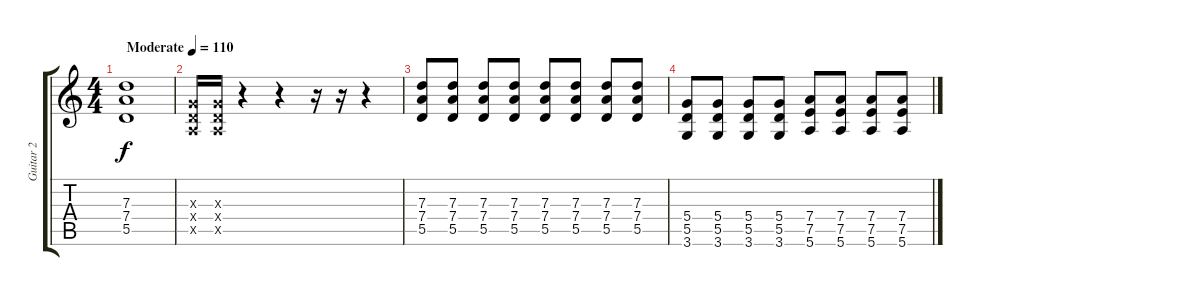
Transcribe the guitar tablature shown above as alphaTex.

\track ("Guitar 2" "Guitar 2") {instrument overdrivenguitar}
\staff {score tabs}
\tuning (E4 B3 G3 D3 A2 E2) {hide}
\ts (4 4)
\tempo (110 "Moderate")
\clef g2
\ks c
(7.3 7.4 5.5).1{dy f instrument overdrivenguitar} |
(0.3{x} 0.4{x} 0.5{x}).16 (0.3{x} 0.4{x} 0.5{x}).16 r.4 r.4 r.16 r.16 r.4 |
(7.3 7.4 5.5).8 (7.3 7.4 5.5).8 (7.3 7.4 5.5).8 (7.3 7.4 5.5).8 (7.3 7.4 5.5).8 (7.3 7.4 5.5).8 (7.3 7.4 5.5).8 (7.3 7.4 5.5).8 |
(5.4 5.5 3.6).8 (5.4 5.5 3.6).8 (5.4 5.5 3.6).8 (5.4 5.5 3.6).8 (7.4 7.5 5.6).8 (7.4 7.5 5.6).8 (7.4 7.5 5.6).8 (7.4 7.5 5.6).8
